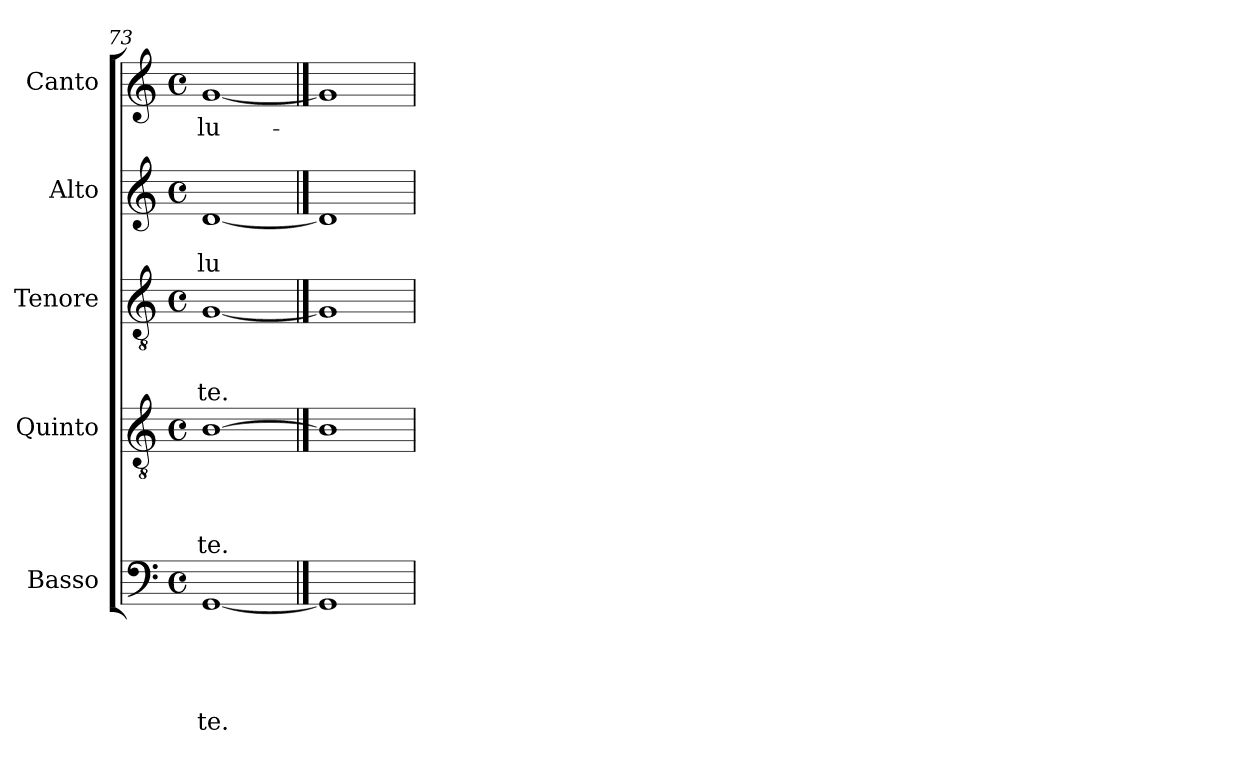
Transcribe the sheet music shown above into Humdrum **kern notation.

**kern	**text	**text	**text	**text	**text	**kern	**text	**text	**text	**text	**kern	**text	**text	**text	**kern	**text	**text	**kern	**text
*part5	*part5	*part5	*part5	*part5	*part5	*part4	*part4	*part4	*part4	*part4	*part3	*part3	*part3	*part3	*part2	*part2	*part2	*part1	*part1
*staff5	*staff5	*staff5	*staff5	*staff5	*staff5	*staff4	*staff4	*staff4	*staff4	*staff4	*staff3	*staff3	*staff3	*staff3	*staff2	*staff2	*staff2	*staff1	*staff1
*I"Basso	*	*	*	*	*	*I"Quinto	*	*	*	*	*I"Tenore	*	*	*	*I"Alto	*	*	*I"Canto	*
*clefF4	*	*	*	*	*	*clefGv2	*	*	*	*	*clefGv2	*	*	*	*clefG2	*	*	*clefG2	*
*k[]	*	*	*	*	*	*k[]	*	*	*	*	*k[]	*	*	*	*k[]	*	*	*k[]	*
*C:	*	*	*	*	*	*C:	*	*	*	*	*C:	*	*	*	*C:	*	*	*C:	*
*M4/4	*	*	*	*	*	*M4/4	*	*	*	*	*M4/4	*	*	*	*M4/4	*	*	*M4/4	*
*met(c)	*	*	*	*	*	*met(c)	*	*	*	*	*met(c)	*	*	*	*met(c)	*	*	*met(c)	*
=73	=73	=73	=73	=73	=73	=73	=73	=73	=73	=73	=73	=73	=73	=73	=73	=73	=73	=73	=73
!	!	!	!	!	!LO:LY:b	!	!	!	!	!LO:LY:b	!	!	!	!LO:LY:b	!	!	!LO:LY:b	!	!LO:LY:b
[1GG	.	.	.	.	te.	[1B	.	.	.	-te.	[1G	.	.	te.	[1d	.	lu	[1g	-lu-
==74	==74	==74	==74	==74	==74	==74	==74	==74	==74	==74	==74	==74	==74	==74	==74	==74	==74	==74	==74
1GG]	.	.	.	.	.	1B]	.	.	.	.	1G]	.	.	.	1d]	.	.	1g]	.
=	=	=	=	=	=	=	=	=	=	=	=	=	=	=	=	=	=	=	=
*-	*-	*-	*-	*-	*-	*-	*-	*-	*-	*-	*-	*-	*-	*-	*-	*-	*-	*-	*-
